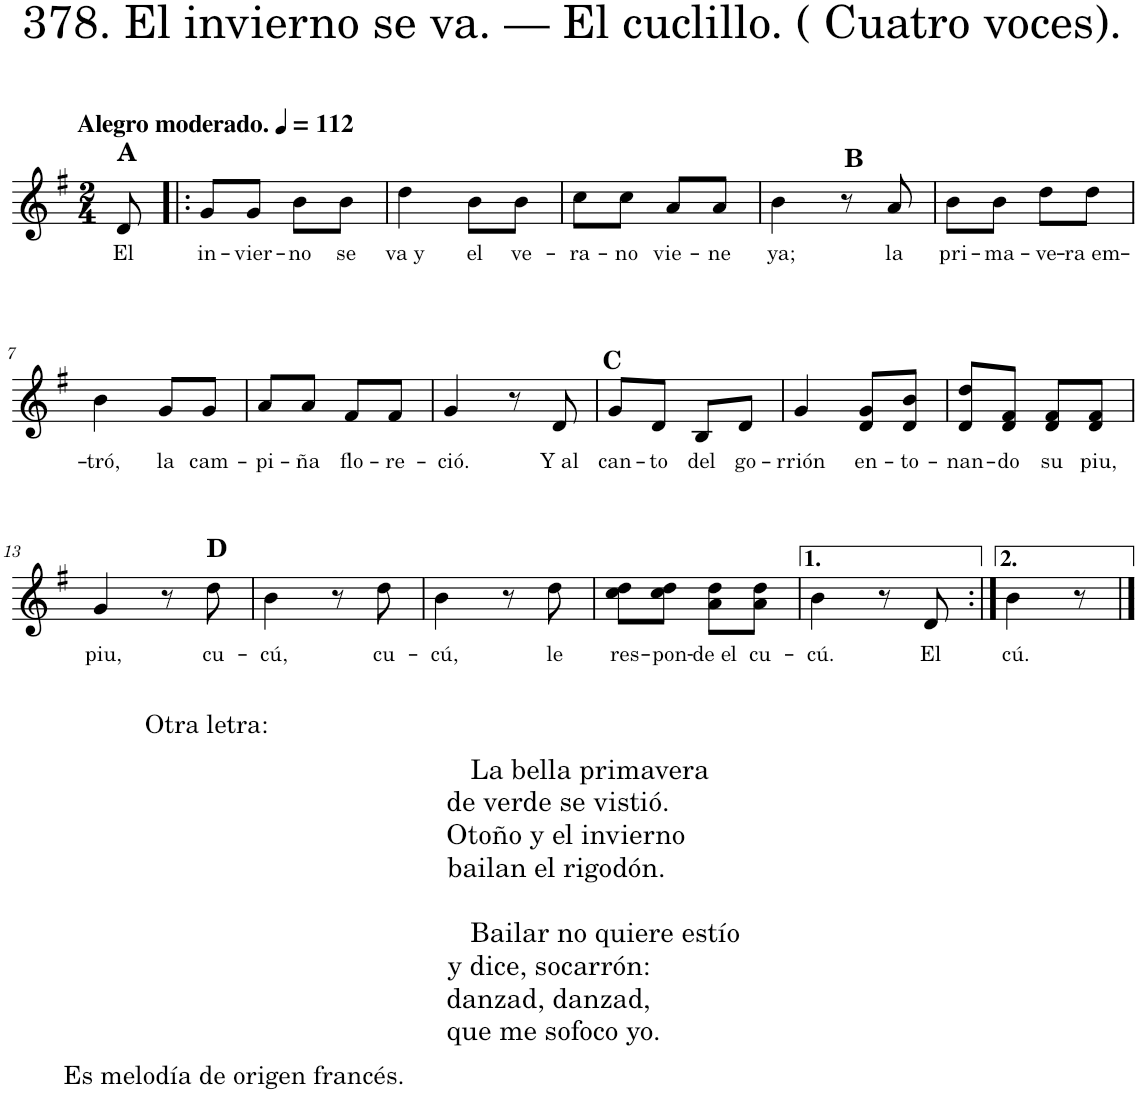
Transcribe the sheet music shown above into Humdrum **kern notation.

**kern	**text
*part1	*part1
*staff1	*staff1
*I"Piano	*
*I'Pno.	*
*clefG2	*
*k[f#]	*
*M2/4	*
*MM112	*
=1	=1
!LO:TX:a:B:t=Alegro moderado.	!
!LO:TX:a:B:t=A	!
!	!LO:LY:b
8d/	El
=2!|:	=2!|:
!	!LO:LY:b
8g/L	in-
!	!LO:LY:b
8g/J	-vier-
!	!LO:LY:b
8b\L	-no
!	!LO:LY:b
8b\J	se
=3	=3
!	!LO:LY:b
4dd\	va y
!	!LO:LY:b
8b\L	el
!	!LO:LY:b
8b\J	ve-
=4	=4
!	!LO:LY:b
8cc\L	-ra-
!	!LO:LY:b
8cc\J	-no
!	!LO:LY:b
8a/L	vie-
!	!LO:LY:b
8a/J	-ne
=5	=5
!	!LO:LY:b
4b\	ya;
!LO:TX:a:B:t=B	!
8r	.
!	!LO:LY:b
8a/	la
=6	=6
!	!LO:LY:b
8b\L	pri-
!	!LO:LY:b
8b\J	-ma-
!	!LO:LY:b
8dd\L	-ve-
!	!LO:LY:b
8dd\J	-ra em-
!!LO:LB:g=z
=7	=7
!	!LO:LY:b
4b\	-tró,
!	!LO:LY:b
8g/L	la
!	!LO:LY:b
8g/J	cam-
=8	=8
!	!LO:LY:b
8a/L	-pi-
!	!LO:LY:b
8a/J	-ña
!	!LO:LY:b
8f#/L	flo-
!	!LO:LY:b
8f#/J	-re-
=9	=9
!	!LO:LY:b
4g/	-ció.
8r	.
!	!LO:LY:b
8d/	Y al
=10	=10
!LO:TX:a:B:t=C	!
!	!LO:LY:b
8g/L	can-
!	!LO:LY:b
8d/J	-to
!	!LO:LY:b
8B/L	del
!	!LO:LY:b
8d/J	go-
=11	=11
!	!LO:LY:b
4g/	-rrión
!	!LO:LY:b
8d/ 8g/L	en-
!	!LO:LY:b
8d/ 8b/J	-to-
=12	=12
!	!LO:LY:b
8d/ 8dd/L	-nan-
!	!LO:LY:b
8d/ 8f#/J	-do
!	!LO:LY:b
8d/ 8f#/L	su
!	!LO:LY:b
8d/ 8f#/J	piu,
!!LO:LB:g=z
=13	=13
!LO:TX:b:t=Otra letra&colon;	!
!	!LO:LY:b
4g/	piu,
8r	.
!LO:TX:a:B:t=D	!
!	!LO:LY:b
8dd\	cu-
=14	=14
!LO:TX:b:t=La bella primavera	!
!LO:TX:b:t=de verde se vistió.	!
!LO:TX:b:t=Otoño y el invierno	!
!LO:TX:b:t=bailan el rigodón.	!
!LO:TX:b:t=Bailar no quiere estío	!
!LO:TX:b:t=y dice, socarrón&colon;	!
!LO:TX:b:t=danzad, danzad,	!
!LO:TX:b:t=que me sofoco yo.	!
!	!LO:LY:b
4b\	-cú,
8r	.
!	!LO:LY:b
8dd\	cu-
=15	=15
!	!LO:LY:b
4b\	-cú,
8r	.
!LO:TX:b:t=Es melodía de origen francés.	!
!	!LO:LY:b
8dd\	le
=16	=16
!	!LO:LY:b
8cc\ 8dd\L	res-
!	!LO:LY:b
8cc\ 8dd\J	-pon-
!	!LO:LY:b
8a\ 8dd\L	-de el
!	!LO:LY:b
8a\ 8dd\J	cu-
=17	=17
!	!LO:LY:b
4b\	-cú.
8r	.
!	!LO:LY:b
8d/	El
=18:|!	=18:|!
!	!LO:LY:b
4b\	-cú.
8r	.
==	==
*-	*-
